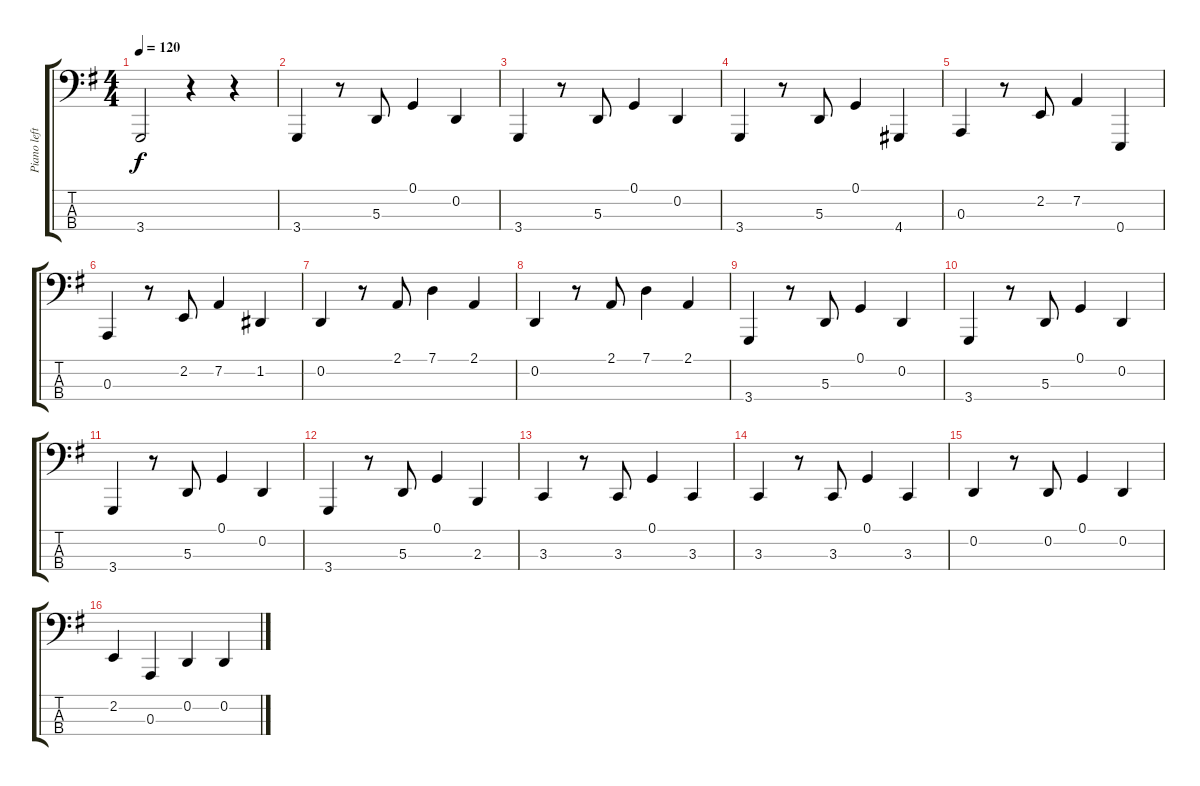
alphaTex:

\track ("Piano left" "Piano left") {instrument acousticgrandpiano}
\staff {score tabs}
\tuning (G2 D2 A1 E1) {hide}
\ts (4 4)
\tempo 120
\clef f4
\ks g
3.4.2{dy f} r.4 r.4 |
3.4.4 r.8 5.3.8 0.1.4 0.2.4 |
3.4.4 r.8 5.3.8 0.1.4 0.2.4 |
3.4.4 r.8 5.3.8 0.1.4 4.4.4 |
0.3.4 r.8 2.2.8 7.2.4 0.4.4 |
0.3.4 r.8 2.2.8 7.2.4 1.2.4 |
0.2.4 r.8 2.1.8 7.1.4 2.1.4 |
0.2.4 r.8 2.1.8 7.1.4 2.1.4 |
3.4.4 r.8 5.3.8 0.1.4 0.2.4 |
3.4.4 r.8 5.3.8 0.1.4 0.2.4 |
3.4.4 r.8 5.3.8 0.1.4 0.2.4 |
3.4.4 r.8 5.3.8 0.1.4 2.3.4 |
3.3.4 r.8 3.3.8 0.1.4 3.3.4 |
3.3.4 r.8 3.3.8 0.1.4 3.3.4 |
0.2.4 r.8 0.2.8 0.1.4 0.2.4 |
2.2.4 0.3.4 0.2.4 0.2.4
